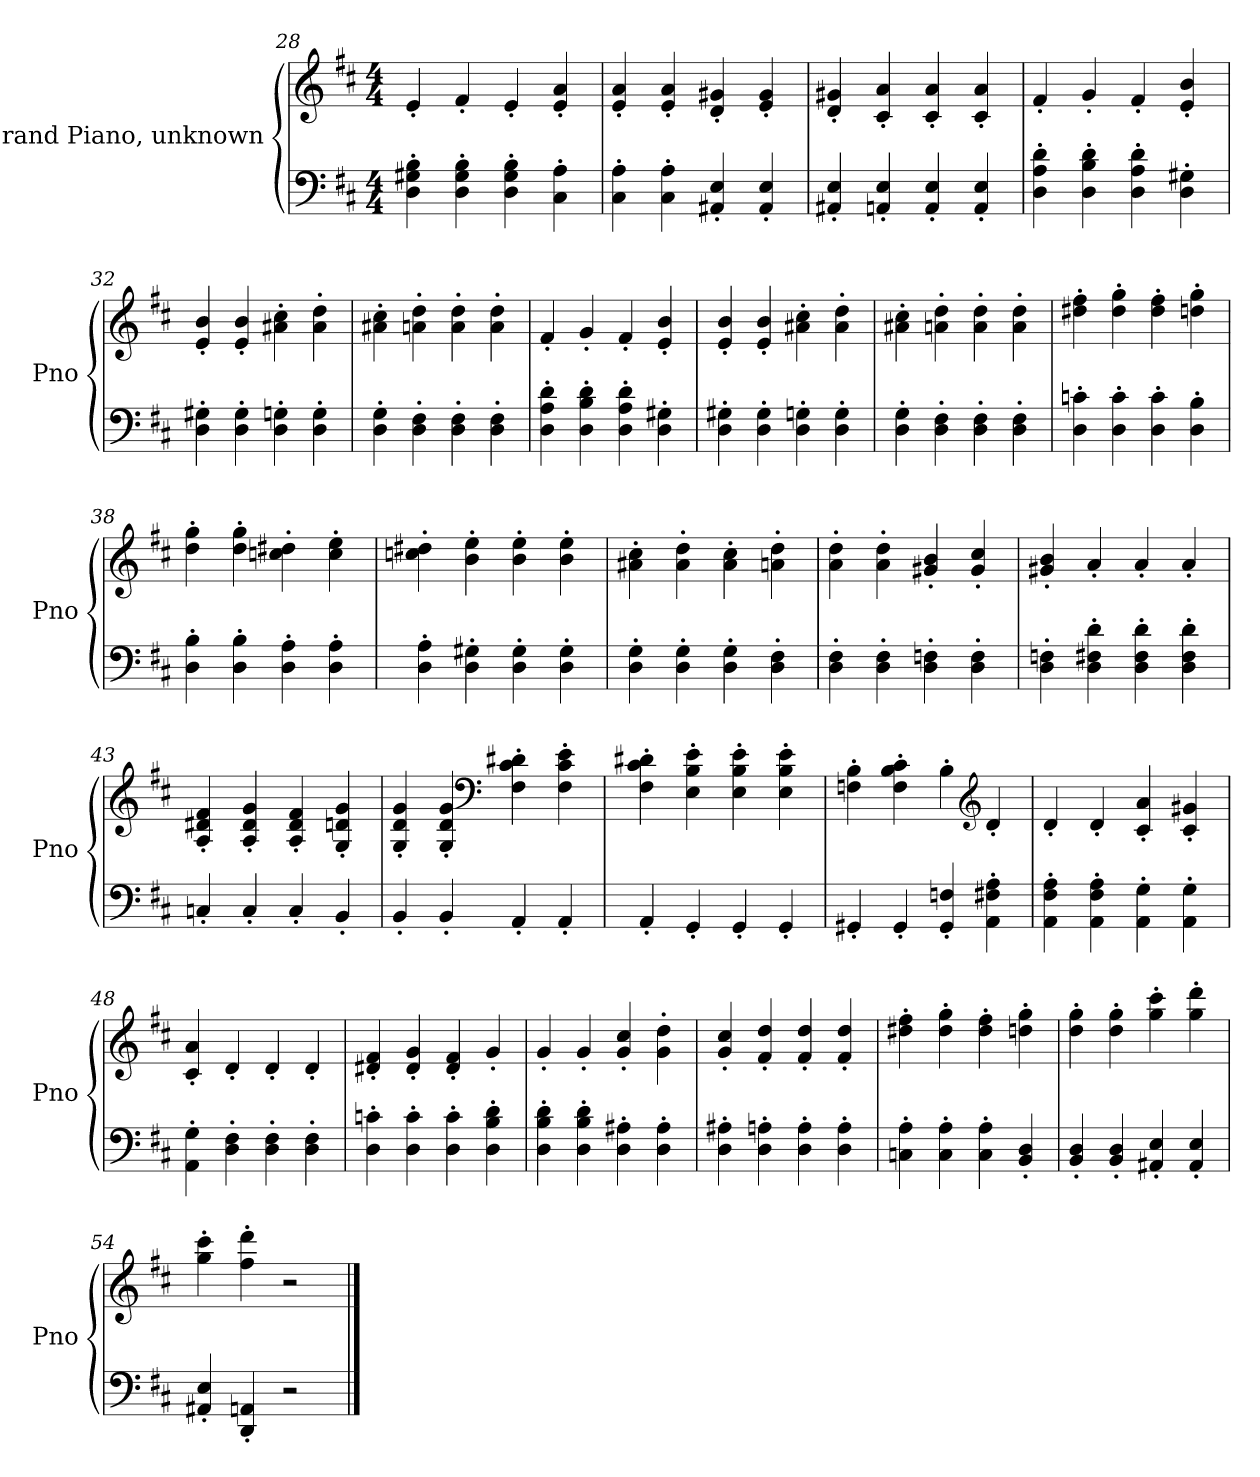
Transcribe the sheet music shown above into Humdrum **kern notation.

**kern	**kern
*part1	*part1
*staff2	*staff1
*I"Grand Piano, unknown	*
*I'Pno	*
!!LO:LB:g=z
*clefF4	*clefG2
*k[f#c#]	*k[f#c#]
*M4/4	*M4/4
=28	=28
4D\' 4G#X\' 4B\'	4e'/
4D\' 4G#\' 4B\'	4f#'/
4D\' 4G#\' 4B\'	4e'/
4C#\' 4A\'	4e/' 4a/'
=29	=29
4C#\' 4A\'	4e/' 4a/'
4C#\' 4A\'	4e/' 4a/'
4AA#X/' 4E/'	4d/' 4g#X/'
4AA#/' 4E/'	4e/' 4g#/'
=30	=30
4AA#X/' 4E/'	4d/' 4g#X/'
4AAn/' 4E/'	4c#/' 4a/'
4AA/' 4E/'	4c#/' 4a/'
4AA/' 4E/'	4c#/' 4a/'
=31	=31
4D\' 4A\' 4d\'	4f#'/
4D\' 4B\' 4d\'	4g'/
4D\' 4A\' 4d\'	4f#'/
4D\' 4G#X\'	4e/' 4b/'
=32	=32
4D\' 4G#X\'	4e/' 4b/'
4D\' 4G#\'	4e/' 4b/'
4D\' 4Gn\'	4a#X\' 4cc#\'
4D\' 4G\'	4a#\' 4dd\'
=33	=33
4D\' 4G\'	4a#X\' 4cc#\'
4D\' 4F#\'	4an\' 4dd\'
4D\' 4F#\'	4a\' 4dd\'
4D\' 4F#\'	4a\' 4dd\'
=34	=34
4D\' 4A\' 4d\'	4f#'/
4D\' 4B\' 4d\'	4g'/
4D\' 4A\' 4d\'	4f#'/
4D\' 4G#X\'	4e/' 4b/'
!!LO:LB:g=z
=35	=35
4D\' 4G#X\'	4e/' 4b/'
4D\' 4G#\'	4e/' 4b/'
4D\' 4Gn\'	4a#X\' 4cc#\'
4D\' 4G\'	4a#\' 4dd\'
=36	=36
4D\' 4G\'	4a#X\' 4cc#\'
4D\' 4F#\'	4an\' 4dd\'
4D\' 4F#\'	4a\' 4dd\'
4D\' 4F#\'	4a\' 4dd\'
=37	=37
4D\' 4cn\'	4dd#X\' 4ff#\'
4D\' 4c\'	4dd#\' 4gg\'
4D\' 4c\'	4dd#\' 4ff#\'
4D\' 4B\'	4ddn\' 4gg\'
=38	=38
4D\' 4B\'	4dd\' 4gg\'
4D\' 4B\'	4dd\' 4gg\'
4D\' 4A\'	4ccn\' 4dd#X\'
4D\' 4A\'	4cc\' 4ee\'
=39	=39
4D\' 4A\'	4ccn\' 4dd#X\'
4D\' 4G#X\'	4b\' 4ee\'
4D\' 4G#\'	4b\' 4ee\'
4D\' 4G#\'	4b\' 4ee\'
=40	=40
4D\' 4G\'	4a#X\' 4cc#\'
4D\' 4G\'	4a#\' 4dd\'
4D\' 4G\'	4a#\' 4cc#\'
4D\' 4F#\'	4an\' 4dd\'
=41	=41
4D\' 4F#\'	4a\' 4dd\'
4D\' 4F#\'	4a\' 4dd\'
4D\' 4Fn\'	4g#X/' 4b/'
4D\' 4F\'	4g#/' 4cc#/'
!!LO:PB:g=z
=42	=42
4D\' 4Fn\'	4g#X/' 4b/'
4D\' 4F#X\' 4d\'	4a'/
4D\' 4F#\' 4d\'	4a'/
4D\' 4F#\' 4d\'	4a'/
=43	=43
4Cn'/	4A/' 4d#X/' 4f#/'
4C'/	4A/' 4d#/' 4g/'
4C'/	4A/' 4d#/' 4f#/'
4BB'/	4G/' 4dn/' 4g/'
=44	=44
4BB'/	4G/' 4d/' 4g/'
4BB'/	4G/' 4d/' 4g/'
*	*clefF4
4AA'/	4F#\' 4c#\' 4d#X\'
4AA'/	4F#\' 4c#\' 4e\'
=45	=45
4AA'/	4F#\' 4c#\' 4d#X\'
4GG'/	4E\' 4B\' 4e\'
4GG'/	4E\' 4B\' 4e\'
4GG'/	4E\' 4B\' 4e\'
=46	=46
4GG#X'/	4Fn\' 4B\'
4GG#'/	4F\' 4B\' 4c#\'
4GG#/' 4Fn/'	4B'\
*	*clefG2
4AA\' 4F#X\' 4A\'	4d'/
=47	=47
4AA\' 4F#\' 4A\'	4d'/
4AA\' 4F#\' 4A\'	4d'/
4AA\' 4G\'	4c#/' 4a/'
4AA\' 4G\'	4c#/' 4g#X/'
!!LO:LB:g=z
=48	=48
4AA\' 4G\'	4c#/' 4a/'
4D\' 4F#\'	4d'/
4D\' 4F#\'	4d'/
4D\' 4F#\'	4d'/
=49	=49
4D\' 4cn\'	4d#X/' 4f#/'
4D\' 4c\'	4d#/' 4g/'
4D\' 4c\'	4d#/' 4f#/'
4D\' 4B\' 4d\'	4g'/
=50	=50
4D\' 4B\' 4d\'	4g'/
4D\' 4B\' 4d\'	4g'/
4D\' 4A#X\'	4g/' 4cc#/'
4D\' 4A#\'	4g\' 4dd\'
=51	=51
4D\' 4A#X\'	4g/' 4cc#/'
4D\' 4An\'	4f#/' 4dd/'
4D\' 4A\'	4f#/' 4dd/'
4D\' 4A\'	4f#/' 4dd/'
=52	=52
4Cn\' 4A\'	4dd#X\' 4ff#\'
4C\' 4A\'	4dd#\' 4gg\'
4C\' 4A\'	4dd#\' 4ff#\'
4BB/' 4D/'	4ddn\' 4gg\'
=53	=53
4BB/' 4D/'	4dd\' 4gg\'
4BB/' 4D/'	4dd\' 4gg\'
4AA#X/' 4E/'	4gg\' 4ccc#\'
4AA#/' 4E/'	4gg\' 4ddd\'
=54	=54
4AA#X/' 4E/'	4gg\' 4ccc#\'
4DD/' 4AAn/'	4ff#\' 4ddd\'
2r	2r
==	==
*-	*-
